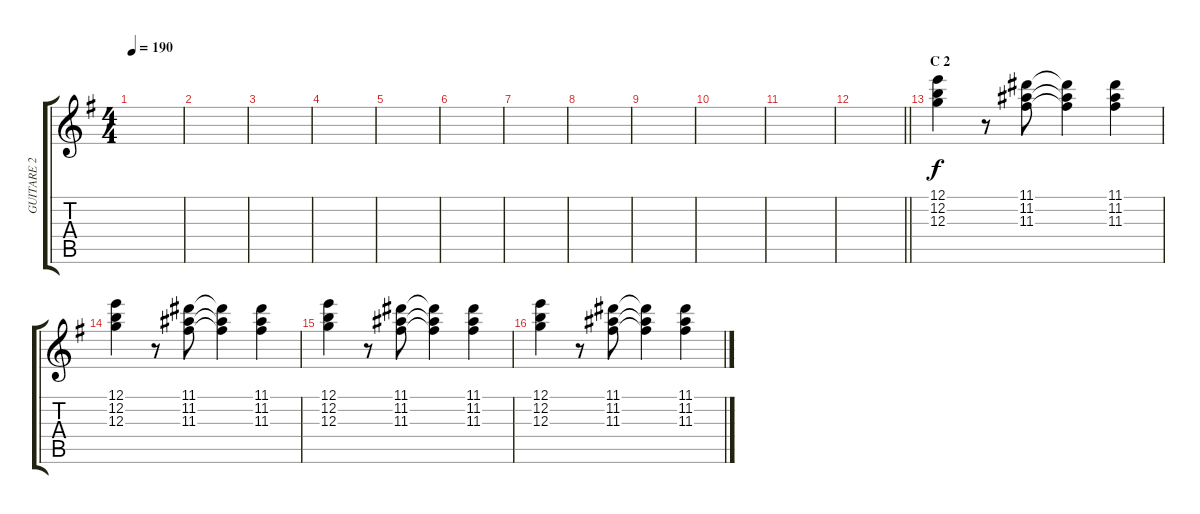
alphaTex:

\track ("GUITARE 2" "GUITARE 2") {instrument distortionguitar}
\staff {score tabs}
\tuning (E4 B3 G3 D3 A2 E2) {hide}
\ts (4 4)
\tempo 190
\clef g2
\ks g
|
|
|
|
|
|
|
|
|
|
|
\barLineRight lightlight
|
\section ("" "C 2")
(12.1 12.2 12.3).4{volume 10 balance 3} r.8 (11.1 11.2 11.3).8 (11.1{t} 11.2{t} 11.3{t}).4 (11.1 11.2 11.3).4 |
(12.1 12.2 12.3).4 r.8 (11.1 11.2 11.3).8 (11.1{t} 11.2{t} 11.3{t}).4 (11.1 11.2 11.3).4 |
(12.1 12.2 12.3).4 r.8 (11.1 11.2 11.3).8 (11.1{t} 11.2{t} 11.3{t}).4 (11.1 11.2 11.3).4 |
(12.1 12.2 12.3).4 r.8 (11.1 11.2 11.3).8 (11.1{t} 11.2{t} 11.3{t}).4 (11.1 11.2 11.3).4
